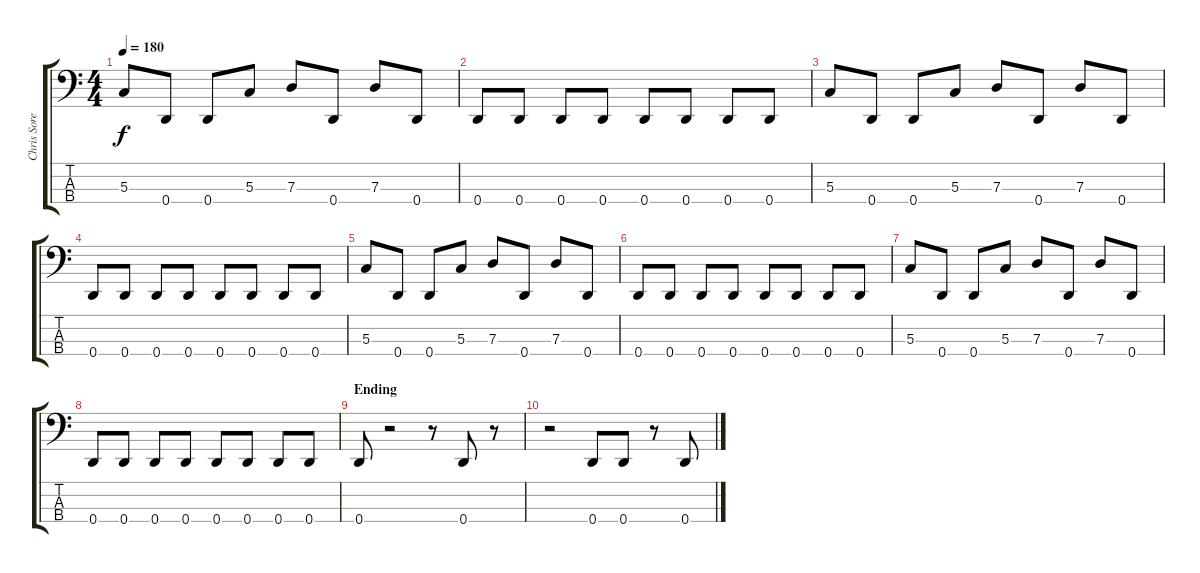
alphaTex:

\track ("Chris Sorenson" "Chris Sore") {instrument electricbasspick}
\staff {score tabs}
\tuning (F2 C2 G1 D1) {hide}
\ts (4 4)
\tempo 180
\clef f4
\ks c
5.3.8{dy f} 0.4.8 0.4.8 5.3.8 7.3.8 0.4.8 7.3.8 0.4.8 |
0.4.8 0.4.8 0.4.8 0.4.8 0.4.8 0.4.8 0.4.8 0.4.8 |
5.3.8 0.4.8 0.4.8 5.3.8 7.3.8 0.4.8 7.3.8 0.4.8 |
0.4.8 0.4.8 0.4.8 0.4.8 0.4.8 0.4.8 0.4.8 0.4.8 |
5.3.8 0.4.8 0.4.8 5.3.8 7.3.8 0.4.8 7.3.8 0.4.8 |
0.4.8 0.4.8 0.4.8 0.4.8 0.4.8 0.4.8 0.4.8 0.4.8 |
5.3.8 0.4.8 0.4.8 5.3.8 7.3.8 0.4.8 7.3.8 0.4.8 |
0.4.8 0.4.8 0.4.8 0.4.8 0.4.8 0.4.8 0.4.8 0.4.8 |
\section ("" "Ending")
0.4.8 r.2 r.8 0.4.8 r.8 |
r.2 0.4.8 0.4.8 r.8 0.4.8
